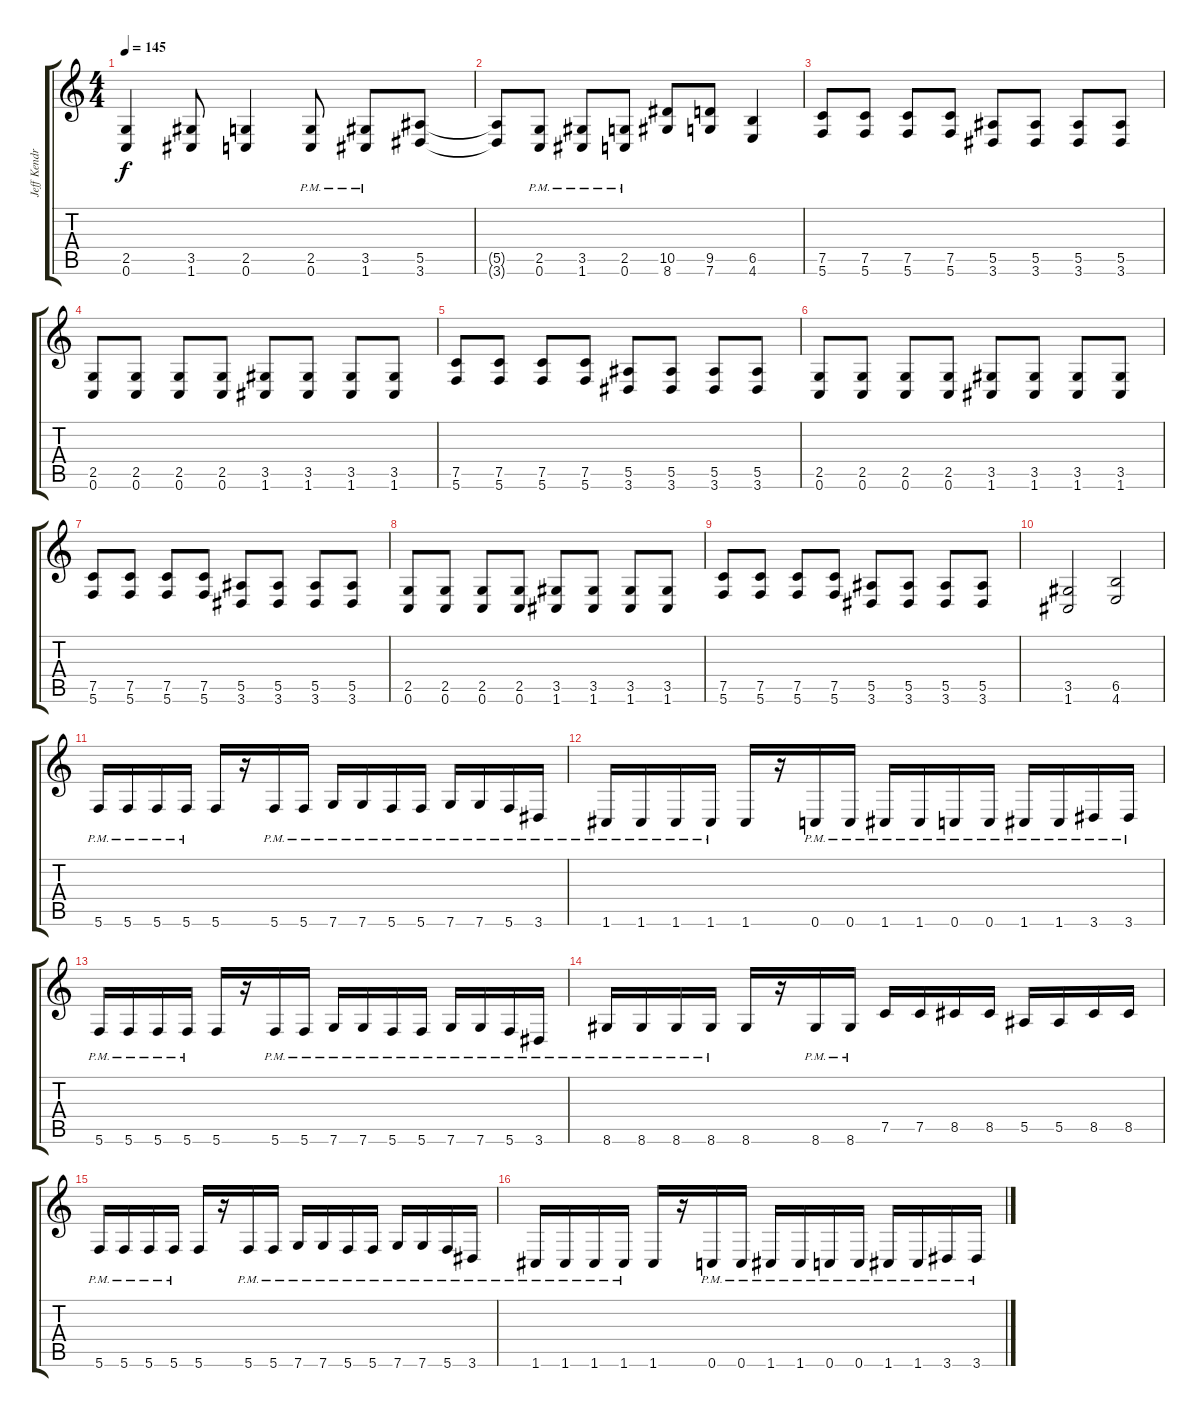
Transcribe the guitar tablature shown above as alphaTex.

\track ("Jeff Kendrick" "Jeff Kendr") {instrument distortionguitar}
\staff {score tabs}
\tuning (C4 G3 Eb3 Bb2 F2 C2) {hide}
\ts (4 4)
\tempo 145
\clef g2
\ks c
(2.5 0.6).4{dy f} (3.5 1.6).8 (2.5 0.6).4 (2.5{pm} 0.6{pm}).8 (3.5{pm} 1.6{pm}).8 (5.5 3.6).8 |
(5.5{t} 3.6{t}).8 (2.5{pm} 0.6{pm}).8 (3.5{pm} 1.6{pm}).8 (2.5{pm} 0.6{pm}).8 (10.5 8.6).8 (9.5 7.6).8 (6.5 4.6).4 |
(7.5 5.6).8 (7.5 5.6).8 (7.5 5.6).8 (7.5 5.6).8 (5.5 3.6).8 (5.5 3.6).8 (5.5 3.6).8 (5.5 3.6).8 |
(2.5 0.6).8 (2.5 0.6).8 (2.5 0.6).8 (2.5 0.6).8 (3.5 1.6).8 (3.5 1.6).8 (3.5 1.6).8 (3.5 1.6).8 |
(7.5 5.6).8 (7.5 5.6).8 (7.5 5.6).8 (7.5 5.6).8 (5.5 3.6).8 (5.5 3.6).8 (5.5 3.6).8 (5.5 3.6).8 |
(2.5 0.6).8 (2.5 0.6).8 (2.5 0.6).8 (2.5 0.6).8 (3.5 1.6).8 (3.5 1.6).8 (3.5 1.6).8 (3.5 1.6).8 |
(7.5 5.6).8 (7.5 5.6).8 (7.5 5.6).8 (7.5 5.6).8 (5.5 3.6).8 (5.5 3.6).8 (5.5 3.6).8 (5.5 3.6).8 |
(2.5 0.6).8 (2.5 0.6).8 (2.5 0.6).8 (2.5 0.6).8 (3.5 1.6).8 (3.5 1.6).8 (3.5 1.6).8 (3.5 1.6).8 |
(7.5 5.6).8 (7.5 5.6).8 (7.5 5.6).8 (7.5 5.6).8 (5.5 3.6).8 (5.5 3.6).8 (5.5 3.6).8 (5.5 3.6).8 |
(3.5 1.6).2 (6.5 4.6).2 |
5.6{pm}.16 5.6{pm}.16 5.6{pm}.16 5.6{pm}.16 5.6.16 r.16 5.6{pm}.16 5.6{pm}.16 7.6{pm}.16 7.6{pm}.16 5.6{pm}.16 5.6{pm}.16 7.6{pm}.16 7.6{pm}.16 5.6{pm}.16 3.6{pm}.16 |
1.6{pm}.16 1.6{pm}.16 1.6{pm}.16 1.6{pm}.16 1.6.16 r.16 0.6{pm}.16 0.6{pm}.16 1.6{pm}.16 1.6{pm}.16 0.6{pm}.16 0.6{pm}.16 1.6{pm}.16 1.6{pm}.16 3.6{pm}.16 3.6{pm}.16 |
5.6{pm}.16 5.6{pm}.16 5.6{pm}.16 5.6{pm}.16 5.6.16 r.16 5.6{pm}.16 5.6{pm}.16 7.6{pm}.16 7.6{pm}.16 5.6{pm}.16 5.6{pm}.16 7.6{pm}.16 7.6{pm}.16 5.6{pm}.16 3.6{pm}.16 |
8.6{pm}.16 8.6{pm}.16 8.6{pm}.16 8.6{pm}.16 8.6.16 r.16 8.6{pm}.16 8.6{pm}.16 7.5.16 7.5.16 8.5.16 8.5.16 5.5.16 5.5.16 8.5.16 8.5.16 |
5.6{pm}.16 5.6{pm}.16 5.6{pm}.16 5.6{pm}.16 5.6.16 r.16 5.6{pm}.16 5.6{pm}.16 7.6{pm}.16 7.6{pm}.16 5.6{pm}.16 5.6{pm}.16 7.6{pm}.16 7.6{pm}.16 5.6{pm}.16 3.6{pm}.16 |
1.6{pm}.16 1.6{pm}.16 1.6{pm}.16 1.6{pm}.16 1.6.16 r.16 0.6{pm}.16 0.6{pm}.16 1.6{pm}.16 1.6{pm}.16 0.6{pm}.16 0.6{pm}.16 1.6{pm}.16 1.6{pm}.16 3.6{pm}.16 3.6{pm}.16
